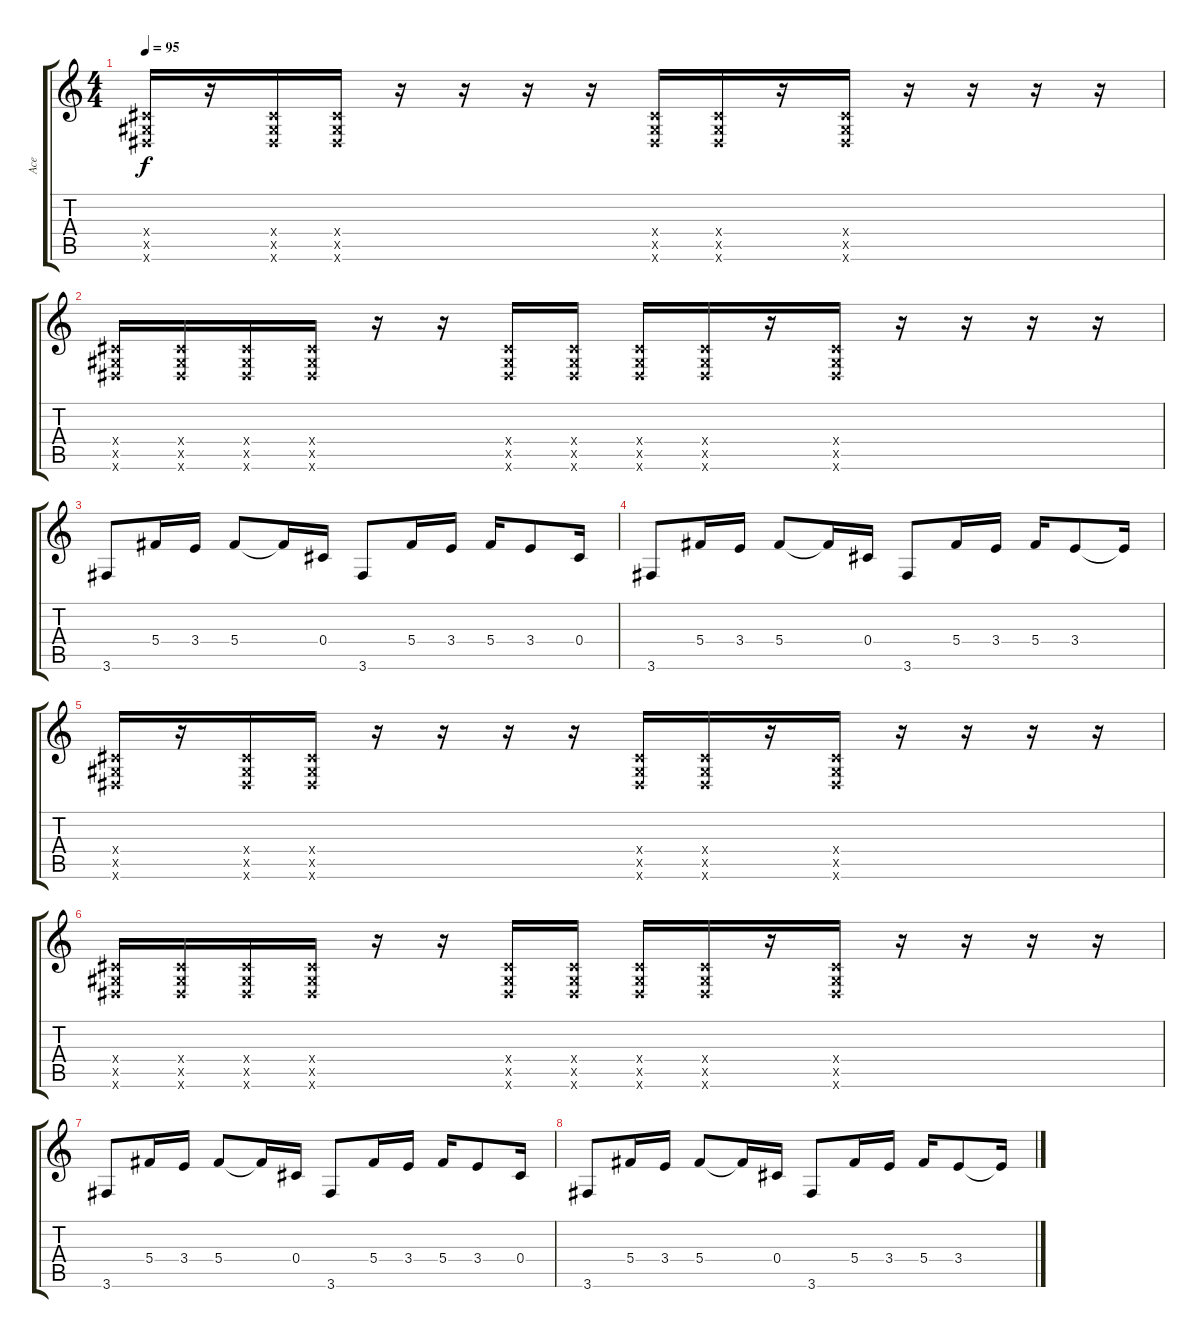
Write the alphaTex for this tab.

\track ("Ace" "Ace") {instrument distortionguitar}
\staff {score tabs}
\tuning (Eb4 Bb3 Gb3 Db3 Ab2 Eb2) {hide}
\ts (4 4)
\tempo 95
\clef g2
\ks c
(0.4{x} 0.5{x} 0.6{x}).16{dy f} r.16 (0.4{x} 0.5{x} 0.6{x}).16 (0.4{x} 0.5{x} 0.6{x}).16 r.16 r.16 r.16 r.16 (0.4{x} 0.5{x} 0.6{x}).16 (0.4{x} 0.5{x} 0.6{x}).16 r.16 (0.4{x} 0.5{x} 0.6{x}).16 r.16 r.16 r.16 r.16 |
(0.4{x} 0.5{x} 0.6{x}).16 (0.4{x} 0.5{x} 0.6{x}).16 (0.4{x} 0.5{x} 0.6{x}).16 (0.4{x} 0.5{x} 0.6{x}).16 r.16 r.16 (0.4{x} 0.5{x} 0.6{x}).16 (0.4{x} 0.5{x} 0.6{x}).16 (0.4{x} 0.5{x} 0.6{x}).16 (0.4{x} 0.5{x} 0.6{x}).16 r.16 (0.4{x} 0.5{x} 0.6{x}).16 r.16 r.16 r.16 r.16 |
3.6.8 5.4.16 3.4.16 5.4.8 5.4{t}.16 0.4.16 3.6.8 5.4.16 3.4.16 5.4.16 3.4.8 0.4.16 |
3.6.8 5.4.16 3.4.16 5.4.8 5.4{t}.16 0.4.16 3.6.8 5.4.16 3.4.16 5.4.16 3.4.8 3.4{t}.16 |
(0.4{x} 0.5{x} 0.6{x}).16 r.16 (0.4{x} 0.5{x} 0.6{x}).16 (0.4{x} 0.5{x} 0.6{x}).16 r.16 r.16 r.16 r.16 (0.4{x} 0.5{x} 0.6{x}).16 (0.4{x} 0.5{x} 0.6{x}).16 r.16 (0.4{x} 0.5{x} 0.6{x}).16 r.16 r.16 r.16 r.16 |
(0.4{x} 0.5{x} 0.6{x}).16 (0.4{x} 0.5{x} 0.6{x}).16 (0.4{x} 0.5{x} 0.6{x}).16 (0.4{x} 0.5{x} 0.6{x}).16 r.16 r.16 (0.4{x} 0.5{x} 0.6{x}).16 (0.4{x} 0.5{x} 0.6{x}).16 (0.4{x} 0.5{x} 0.6{x}).16 (0.4{x} 0.5{x} 0.6{x}).16 r.16 (0.4{x} 0.5{x} 0.6{x}).16 r.16 r.16 r.16 r.16 |
3.6.8 5.4.16 3.4.16 5.4.8 5.4{t}.16 0.4.16 3.6.8 5.4.16 3.4.16 5.4.16 3.4.8 0.4.16 |
3.6.8 5.4.16 3.4.16 5.4.8 5.4{t}.16 0.4.16 3.6.8 5.4.16 3.4.16 5.4.16 3.4.8 3.4{t}.16
